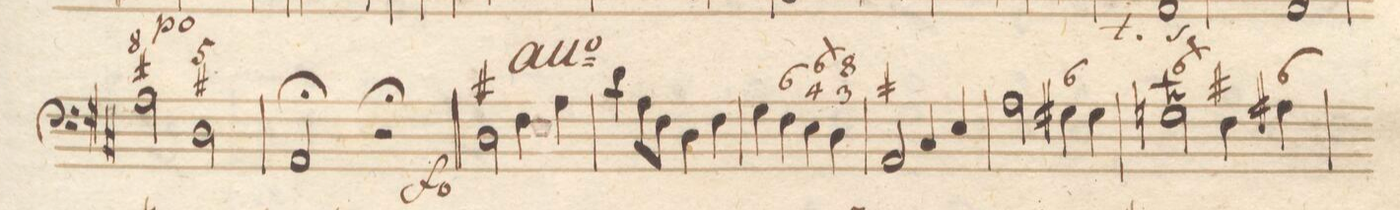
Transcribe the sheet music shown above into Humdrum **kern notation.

**kern	**fba	**dynam
*I"Organo	*	*
*clefF4	*	*
*k[f#c#]	*	*
*met(c|)	*	*
*M2/2	*	*
2A\	8 #	.
2D\	5 #	.
=102	=102	=102
2AA/;	.	.
2r;	.	.
.	.	f
=103||	=103||	=103||
2D\	#	.
4F#\	.	.
4A\	.	.
=104	=104	=104
4d\	.	.
8A\L	.	.
8F#\J	.	.
4D\	.	.
4F#\	.	.
=105	=105	=105
4G\	.	.
4F#\	6	.
4E\	6/ 4	.
4D\	8 3	.
=106	=106	=106
2AA/	#	.
4C#/	.	.
4E\	.	.
=107	=107	=107
2A\	.	.
4G#X\	6	.
4G#\	.	.
=108	=108	=108
2Gn\T	6/	.
4F#\	#	.
4A#X\	6	.
=109	=109	=109
*-	*-	*-
